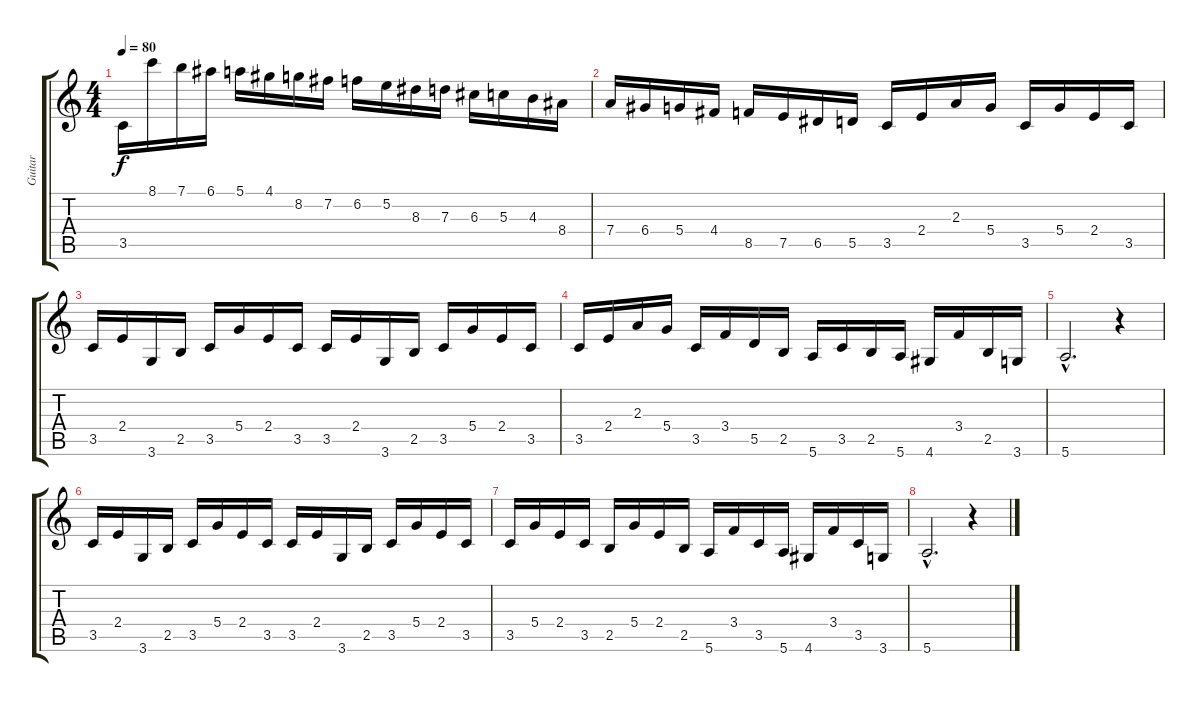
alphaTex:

\track ("Guitar" "Guitar") {instrument distortionguitar}
\staff {score tabs}
\tuning (E4 B3 G3 D3 A2 E2) {hide}
\ts (4 4)
\tempo 80
\clef g2
\ks c
3.5.16{dy f} 8.1.16 7.1.16 6.1.16 5.1.16 4.1.16 8.2.16 7.2.16 6.2.16 5.2.16 8.3.16 7.3.16 6.3.16 5.3.16 4.3.16 8.4.16 |
7.4.16 6.4.16 5.4.16 4.4.16 8.5.16 7.5.16 6.5.16 5.5.16 3.5.16 2.4.16 2.3.16 5.4.16 3.5.16 5.4.16 2.4.16 3.5.16 |
3.5.16 2.4.16 3.6.16 2.5.16 3.5.16 5.4.16 2.4.16 3.5.16 3.5.16 2.4.16 3.6.16 2.5.16 3.5.16 5.4.16 2.4.16 3.5.16 |
3.5.16 2.4.16 2.3.16 5.4.16 3.5.16 3.4.16 5.5.16 2.5.16 5.6.16 3.5.16 2.5.16 5.6.16 4.6.16 3.4.16 2.5.16 3.6.16 |
5.6{hac}.2{d} r.4 |
3.5.16 2.4.16 3.6.16 2.5.16 3.5.16 5.4.16 2.4.16 3.5.16 3.5.16 2.4.16 3.6.16 2.5.16 3.5.16 5.4.16 2.4.16 3.5.16 |
3.5.16 5.4.16 2.4.16 3.5.16 2.5.16 5.4.16 2.4.16 2.5.16 5.6.16 3.4.16 3.5.16 5.6.16 4.6.16 3.4.16 3.5.16 3.6.16 |
5.6{hac}.2{d} r.4
